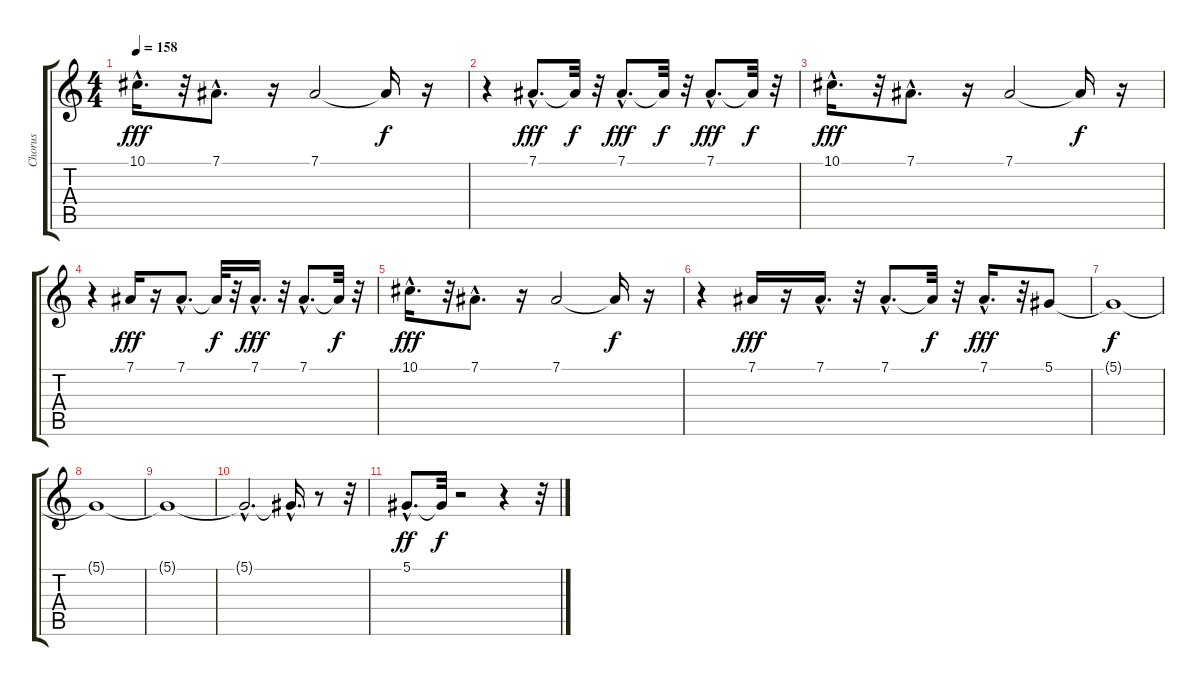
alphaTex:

\track ("Chorus" "Chorus") {instrument tenorsax}
\staff {score tabs}
\tuning (Eb4 Bb3 Gb3 Db3 Ab2 Eb2) {hide}
\ts (4 4)
\tempo 158
\clef g2
\ks c
10.1{hac}.16{d dy fff} r.32 7.1{hac}.8{d} r.16 7.1.2 7.1{t}.16{dy f} r.16 |
r.4 7.1{hac}.8{d dy fff} 7.1{t}.32{dy f} r.32 7.1{hac}.8{d dy fff} 7.1{t}.32{dy f} r.32 7.1{hac}.8{d dy fff} 7.1{t}.32{dy f} r.32 |
10.1{hac}.16{d dy fff} r.32 7.1{hac}.8{d} r.16 7.1.2 7.1{t}.16{dy f} r.16 |
r.4 7.1.16{dy fff} r.16 7.1{hac}.8{d} 7.1{t}.32{dy f} r.32 7.1{hac}.16{d dy fff} r.32 7.1{hac}.8{d} 7.1{t}.32{dy f} r.32 |
10.1{hac}.16{d dy fff} r.32 7.1{hac}.8{d} r.16 7.1.2 7.1{t}.16{dy f} r.16 |
r.4 7.1.16{dy fff} r.16 7.1{hac}.16{d} r.32 7.1{hac}.8{d} 7.1{t}.32{dy f} r.32 7.1{hac}.16{d dy fff} r.32 5.1.8 |
5.1{t}.1{dy f} |
5.1{t}.1 |
5.1{t}.1 |
5.1{hac t}.2{d} 5.1{hac t}.16{d} r.8 r.32 |
5.1{hac}.8{d dy ff} 5.1{t}.32{dy f} r.2 r.4 r.32
